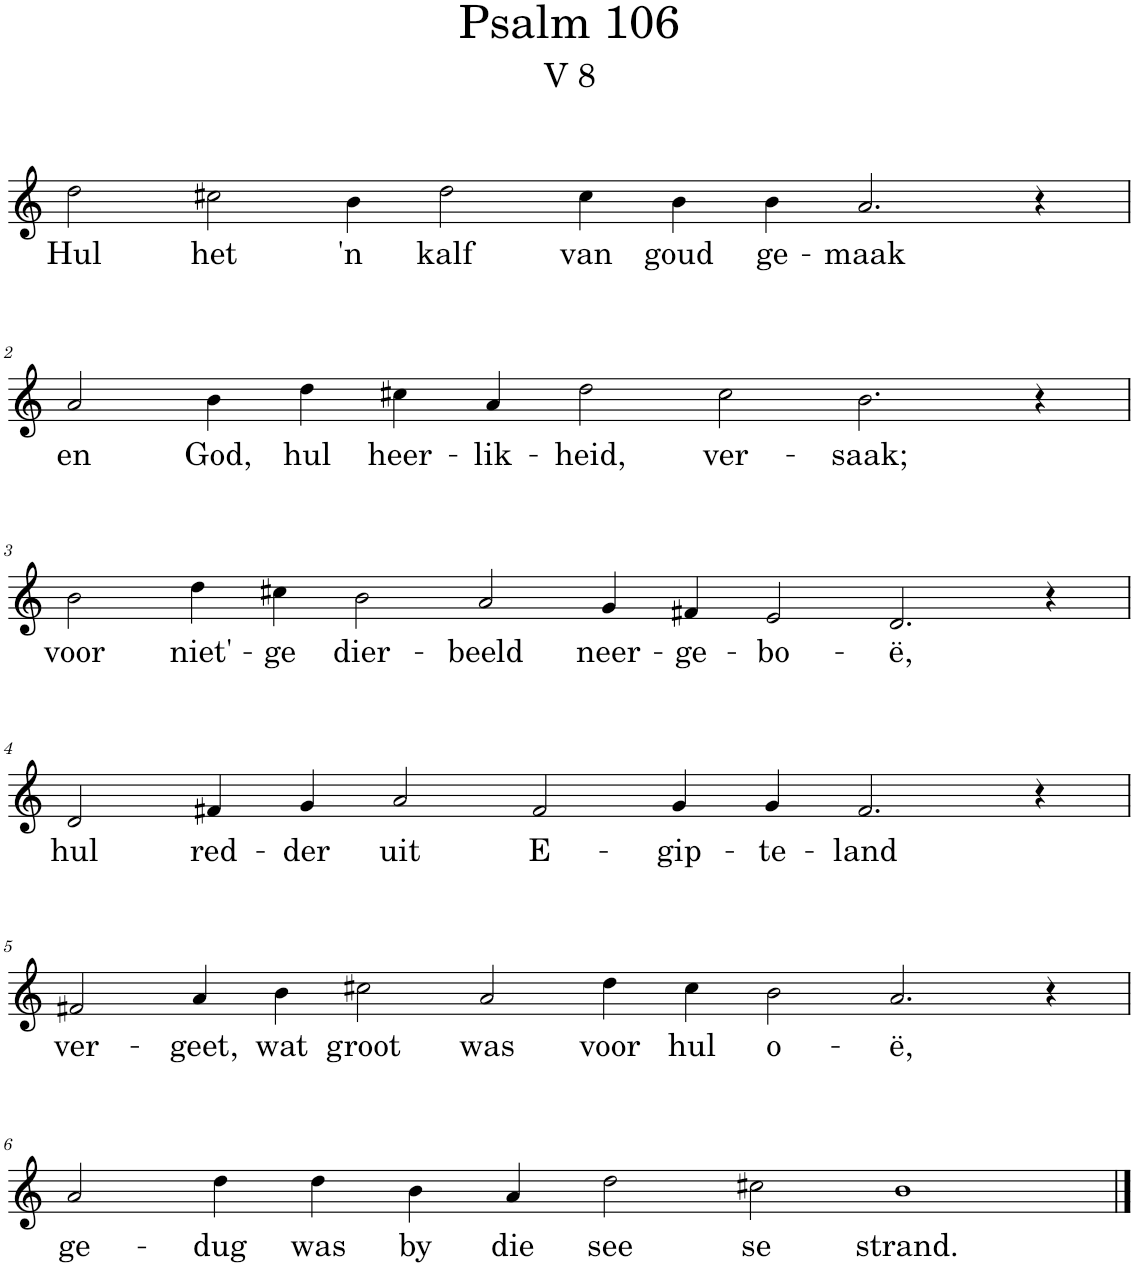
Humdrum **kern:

**kern	**text
*part1	*part1
*staff1	*staff1
*I"Pipe Organ	*
*I'Org.	*
*clefG2	*
*k[]	*
*M14/4	*
=1	=1
!	!LO:LY:b
2dd\	Hul
!	!LO:LY:b
2cc#X\	het
!	!LO:LY:b
4b\	'n
!	!LO:LY:b
2dd\	kalf
!	!LO:LY:b
4cc#\	van
!	!LO:LY:b
4b\	goud
!	!LO:LY:b
4b\	ge-
!	!LO:LY:b
2.a/	-maak
4r	.
!!LO:LB:g=z
=2	=2
!	!LO:LY:b
2a/	en
!	!LO:LY:b
4b\	God,
!	!LO:LY:b
4dd\	hul
!	!LO:LY:b
4cc#X\	heer-
!	!LO:LY:b
4a/	-lik-
!	!LO:LY:b
2dd\	-heid,
!	!LO:LY:b
2cc#\	ver-
!	!LO:LY:b
2.b\	-saak;
4r	.
!!LO:LB:g=z
=3	=3
*M16/4	*
!	!LO:LY:b
2b\	voor
!	!LO:LY:b
4dd\	niet'-
!	!LO:LY:b
4cc#X\	-ge
!	!LO:LY:b
2b\	dier-
!	!LO:LY:b
2a/	-beeld
!	!LO:LY:b
4g/	neer-
!	!LO:LY:b
4f#X/	-ge-
!	!LO:LY:b
2e/	-bo-
!	!LO:LY:b
2.d/	-ë,
4r	.
!!LO:LB:g=z
=4	=4
*M14/4	*
!	!LO:LY:b
2d/	hul
!	!LO:LY:b
4f#X/	red-
!	!LO:LY:b
4g/	-der
!	!LO:LY:b
2a/	uit
!	!LO:LY:b
2f#/	E-
!	!LO:LY:b
4g/	-gip-
!	!LO:LY:b
4g/	-te-
!	!LO:LY:b
2.f#/	-land
4r	.
!!LO:LB:g=z
=5	=5
*M16/4	*
!	!LO:LY:b
2f#X/	ver-
!	!LO:LY:b
4a/	-geet,
!	!LO:LY:b
4b\	wat
!	!LO:LY:b
2cc#X\	groot
!	!LO:LY:b
2a/	was
!	!LO:LY:b
4dd\	voor
!	!LO:LY:b
4cc#\	hul
!	!LO:LY:b
2b\	o-
!	!LO:LY:b
2.a/	-ë,
4r	.
!!LO:LB:g=z
=6	=6
*M14/4	*
!	!LO:LY:b
2a/	ge-
!	!LO:LY:b
4dd\	-dug
!	!LO:LY:b
4dd\	was
!	!LO:LY:b
4b\	by
!	!LO:LY:b
4a/	die
!	!LO:LY:b
2dd\	see
!	!LO:LY:b
2cc#X\	se
!	!LO:LY:b
1b	strand.
==	==
*-	*-
